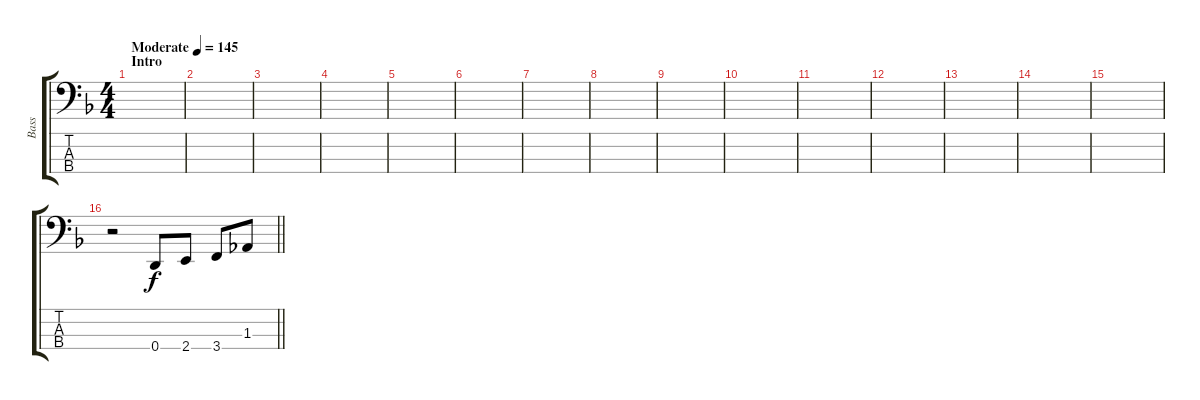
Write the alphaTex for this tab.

\track ("Bass" "Bass") {instrument electricbassfinger}
\staff {score tabs}
\tuning (F2 C2 G1 D1) {hide}
\ts (4 4)
\section ("" "Intro")
\tempo (145 "Moderate")
\clef f4
\ks f
|
|
|
|
|
|
|
|
|
|
|
|
|
|
|
\barLineRight lightlight
r.2 0.4.8 2.4.8 3.4.8 1.3.8
